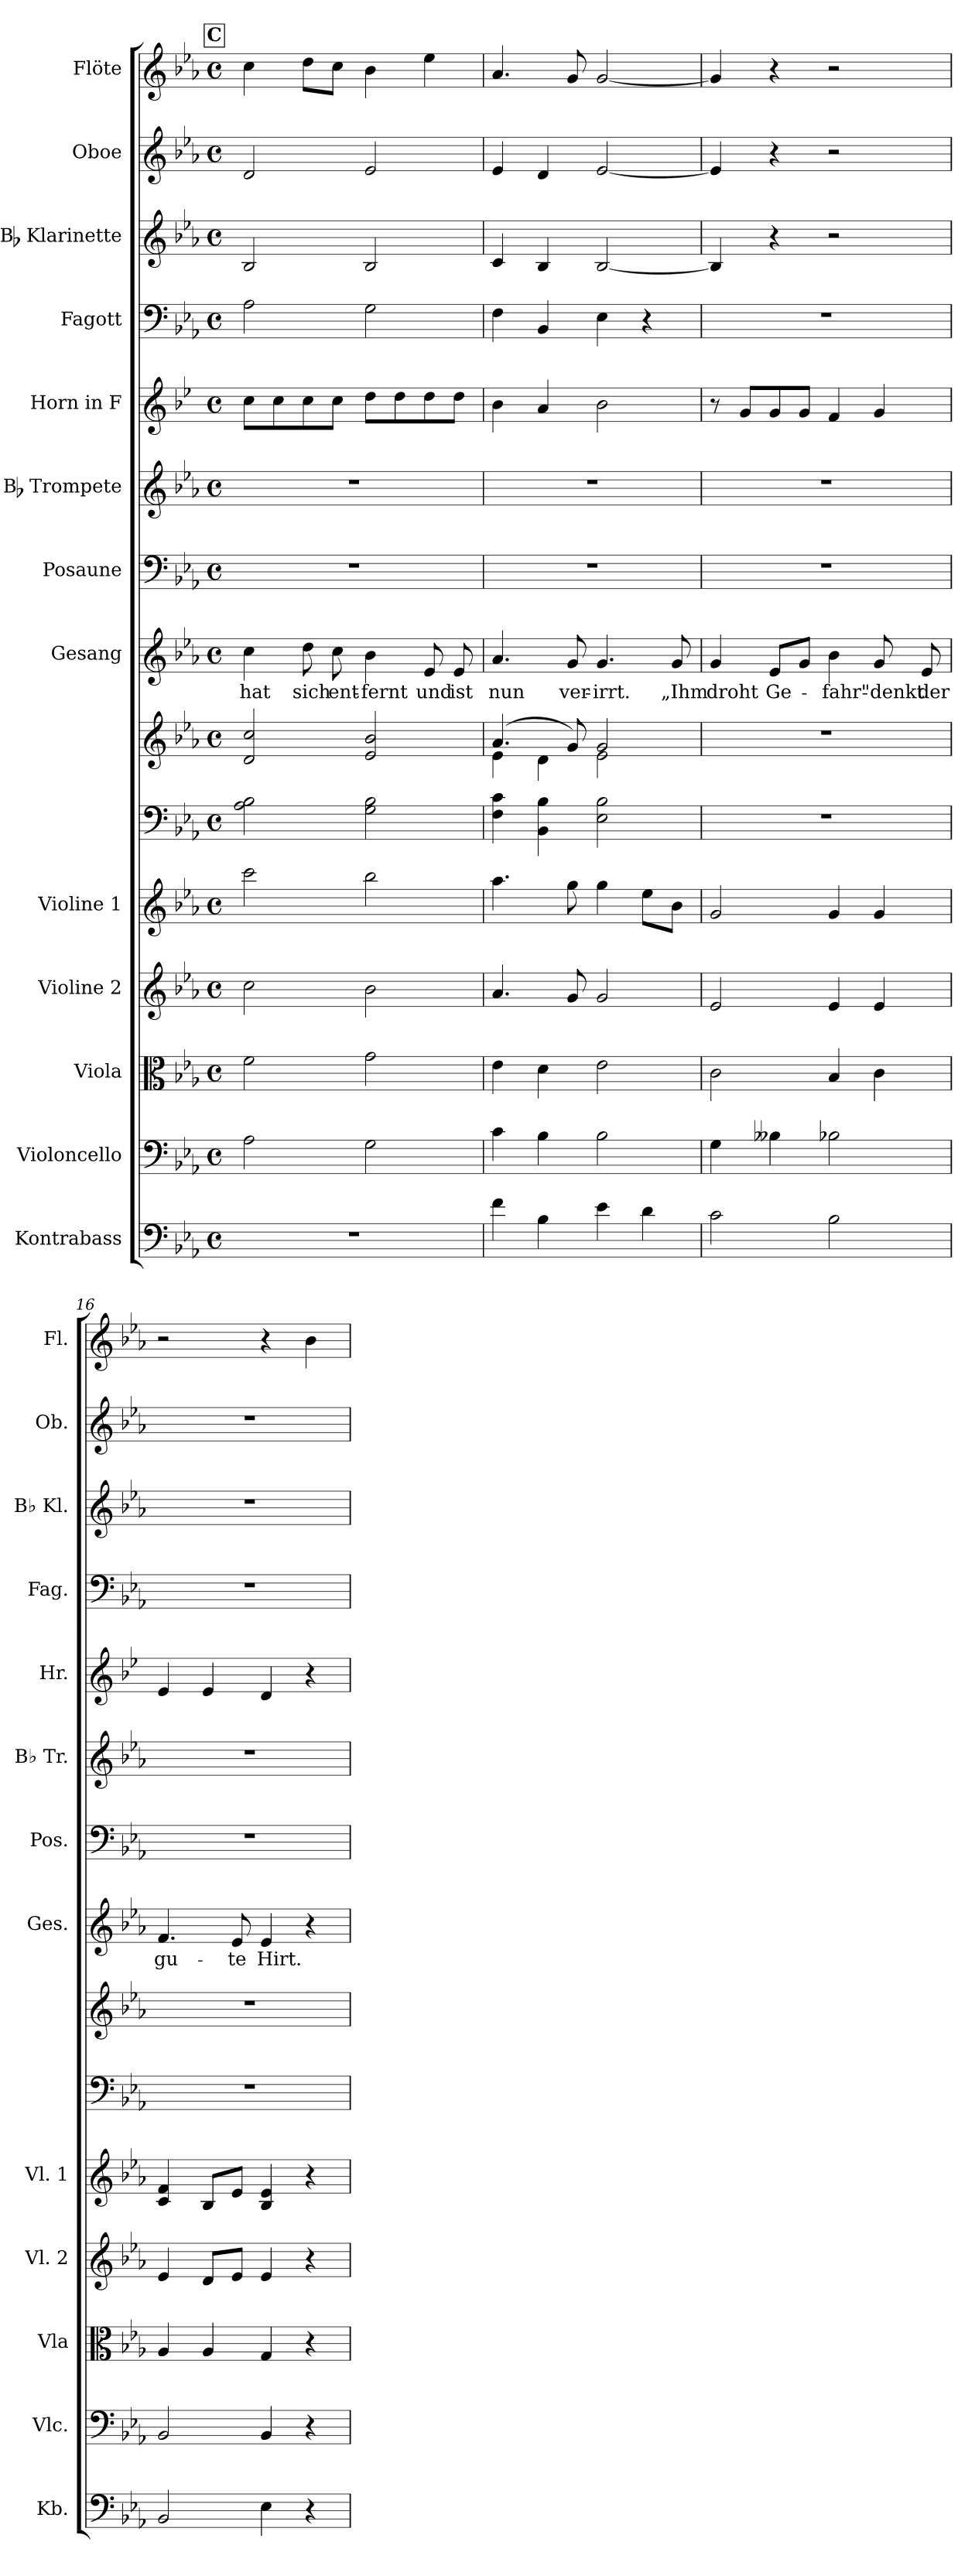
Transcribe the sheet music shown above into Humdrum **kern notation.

**kern	**kern	**kern	**kern	**kern	**kern	**kern	**kern	**text	**kern	**kern	**kern	**kern	**kern	**kern	**kern
*part14	*part13	*part12	*part11	*part10	*part9	*part9	*part8	*part8	*part7	*part6	*part5	*part4	*part3	*part2	*part1
*staff15	*staff14	*staff13	*staff12	*staff11	*staff10	*staff9	*staff8	*staff8	*staff7	*staff6	*staff5	*staff4	*staff3	*staff2	*staff1
*I"Kontrabass	*I"Violoncello	*I"Viola	*I"Violine 2	*I"Violine 1	*	*	*I"Gesang	*	*I"Posaune	*I"Bb Trompete	*I"Horn in F	*I"Fagott	*I"Bb Klarinette	*I"Oboe	*I"Flöte
*I'Kb.	*I'Vlc.	*I'Vla	*I'Vl. 2	*I'Vl. 1	*	*	*I'Ges.	*	*I'Pos.	*I'Bb Tr.	*I'Hr.	*I'Fag.	*I'Bb Kl.	*I'Ob.	*I'Fl.
*clefF4	*clefF4	*clefC3	*clefG2	*clefG2	*clefF4	*clefG2	*clefG2	*	*clefF4	*clefG2	*clefG2	*clefF4	*clefG2	*clefG2	*clefG2
*	*	*	*	*	*	*	*	*	*	*ITrd8c14	*ITrd4c7	*	*ITrd8c14	*	*
*k[b-e-a-]	*k[b-e-a-]	*k[b-e-a-]	*k[b-e-a-]	*k[b-e-a-]	*k[b-e-a-]	*k[b-e-a-]	*k[b-e-a-]	*	*k[b-e-a-]	*k[b-e-a-]	*k[b-e-a-]	*k[b-e-a-]	*k[b-e-a-]	*k[b-e-a-]	*k[b-e-a-]
*E-:	*E-:	*E-:	*E-:	*E-:	*E-:	*E-:	*E-:	*	*E-:	*E-:	*E-:	*E-:	*E-:	*E-:	*E-:
*M4/4	*M4/4	*M4/4	*M4/4	*M4/4	*M4/4	*M4/4	*M4/4	*	*M4/4	*M4/4	*M4/4	*M4/4	*M4/4	*M4/4	*M4/4
*met(c)	*met(c)	*met(c)	*met(c)	*met(c)	*met(c)	*met(c)	*met(c)	*	*met(c)	*met(c)	*met(c)	*met(c)	*met(c)	*met(c)	*met(c)
!!LO:REH:place=s1:a:B:fs=9.8:t=C
=13	=13	=13	=13	=13	=13	=13	=13	=13	=13	=13	=13	=13	=13	=13	=13
!	!	!	!	!	!	!	!	!LO:LY:b	!	!	!	!	!	!	!
1r	2A-\	2f\	2cc\	2ccc\	2A-\ 2B-\	2d/ 2cc/	4cc\	hat	1r	1r	8f\L	2A-\	2BB-/	2d/	4cc\
.	.	.	.	.	.	.	.	.	.	.	8f\	.	.	.	.
!	!	!	!	!	!	!	!	!LO:LY:b	!	!	!	!	!	!	!
.	.	.	.	.	.	.	8dd\	sich	.	.	8f\	.	.	.	8dd\L
!	!	!	!	!	!	!	!	!LO:LY:b	!	!	!	!	!	!	!
.	.	.	.	.	.	.	8cc\	ent-	.	.	8f\J	.	.	.	8cc\J
!	!	!	!	!	!	!	!	!LO:LY:b	!	!	!	!	!	!	!
.	2G\	2g\	2b-\	2bb-\	2G\ 2B-\	2e-/ 2b-/	4b-\	-fernt	.	.	8g\L	2G\	2BB-/	2e-/	4b-\
.	.	.	.	.	.	.	.	.	.	.	8g\	.	.	.	.
!	!	!	!	!	!	!	!	!LO:LY:b	!	!	!	!	!	!	!
.	.	.	.	.	.	.	8e-/	und	.	.	8g\	.	.	.	4ee-\
!	!	!	!	!	!	!	!	!LO:LY:b	!	!	!	!	!	!	!
.	.	.	.	.	.	.	8e-/	ist	.	.	8g\J	.	.	.	.
=14	=14	=14	=14	=14	=14	=14	=14	=14	=14	=14	=14	=14	=14	=14	=14
*	*	*	*	*	*	*^	*	*	*	*	*	*	*	*	*
!	!	!	!	!	!	!	!	!	!LO:LY:b	!	!	!	!	!	!	!
4f\	4c\	4e-\	4.a-/	4.aa-\	4F\ 4c\	(4.a-/	4e-\	4.a-/	nun	1r	1r	4e-\	4F\	4C/	4e-/	4.a-/
4B-\	4B-\	4d\	.	.	4BB-\ 4B-\	.	4d\	.	.	.	.	4d/	4BB-/	4BB-/	4d/	.
!	!	!	!	!	!	!	!	!	!LO:LY:b	!	!	!	!	!	!	!
.	.	.	8g/	8gg\	.	8g/)	.	8g/	ver-	.	.	.	.	.	.	8g/
!	!	!	!	!	!	!	!	!	!LO:LY:b	!	!	!	!	!	!	!
4e-\	2B-\	2e-\	2g/	4gg\	2E-\ 2B-\	2g/	2e-\	4.g/	-irrt.	.	.	2e-\	4E-\	[2BB-/	[2e-/	[2g/
4d\	.	.	.	8ee-\L	.	.	.	.	.	.	.	.	4r	.	.	.
!	!	!	!	!	!	!	!	!	!LO:LY:b	!	!	!	!	!	!	!
.	.	.	.	8b-\J	.	.	.	8g/	„Ihm	.	.	.	.	.	.	.
*	*	*	*	*	*	*v	*v	*	*	*	*	*	*	*	*	*
=15	=15	=15	=15	=15	=15	=15	=15	=15	=15	=15	=15	=15	=15	=15	=15
!	!	!	!	!	!	!	!	!LO:LY:b	!	!	!	!	!	!	!
2c\	4G\	2c\	2e-/	2g/	1r	1r	4g/	droht	1r	1r	8r	1r	4BB-/]	4e-/]	4g/]
.	.	.	.	.	.	.	.	.	.	.	8c/L	.	.	.	.
!	!	!	!	!	!	!	!	!LO:LY:b	!	!	!	!	!	!	!
.	4B--X\	.	.	.	.	.	8e-/L	Ge-	.	.	8c/	.	4r	4r	4r
.	.	.	.	.	.	.	8g/J	.	.	.	8c/J	.	.	.	.
!	!	!	!	!	!	!	!	!LO:LY:b	!	!	!	!	!	!	!
2B-\	2B-X\	4B-/	4e-/	4g/	.	.	4b-\	-fahr"-	.	.	4B-/	.	2r	2r	2r
!	!	!	!	!	!	!	!	!LO:LY:b	!	!	!	!	!	!	!
.	.	4c\	4e-/	4g/	.	.	8g/	-denkt	.	.	4c/	.	.	.	.
!	!	!	!	!	!	!	!	!LO:LY:b	!	!	!	!	!	!	!
.	.	.	.	.	.	.	8e-/	der	.	.	.	.	.	.	.
=16	=16	=16	=16	=16	=16	=16	=16	=16	=16	=16	=16	=16	=16	=16	=16
!	!	!	!	!	!	!	!	!LO:LY:b	!	!	!	!	!	!	!
2BB-/	2BB-/	4A-/	4e-/	4c/ 4f/	1r	1r	4.f/	gu-	1r	1r	4A-/	1r	1r	1r	2r
.	.	4A-/	8d/L	8B-/L	.	.	.	.	.	.	4A-/	.	.	.	.
!	!	!	!	!	!	!	!	!LO:LY:b	!	!	!	!	!	!	!
.	.	.	8e-/J	8e-/J	.	.	8e-/	-te	.	.	.	.	.	.	.
!	!	!	!	!	!	!	!	!LO:LY:b	!	!	!	!	!	!	!
4E-\	4BB-/	4G/	4e-/	4B-/ 4e-/	.	.	4e-/	Hirt.	.	.	4G/	.	.	.	4r
4r	4r	4r	4r	4r	.	.	4r	.	.	.	4r	.	.	.	4b-\
=	=	=	=	=	=	=	=	=	=	=	=	=	=	=	=
*-	*-	*-	*-	*-	*-	*-	*-	*-	*-	*-	*-	*-	*-	*-	*-
